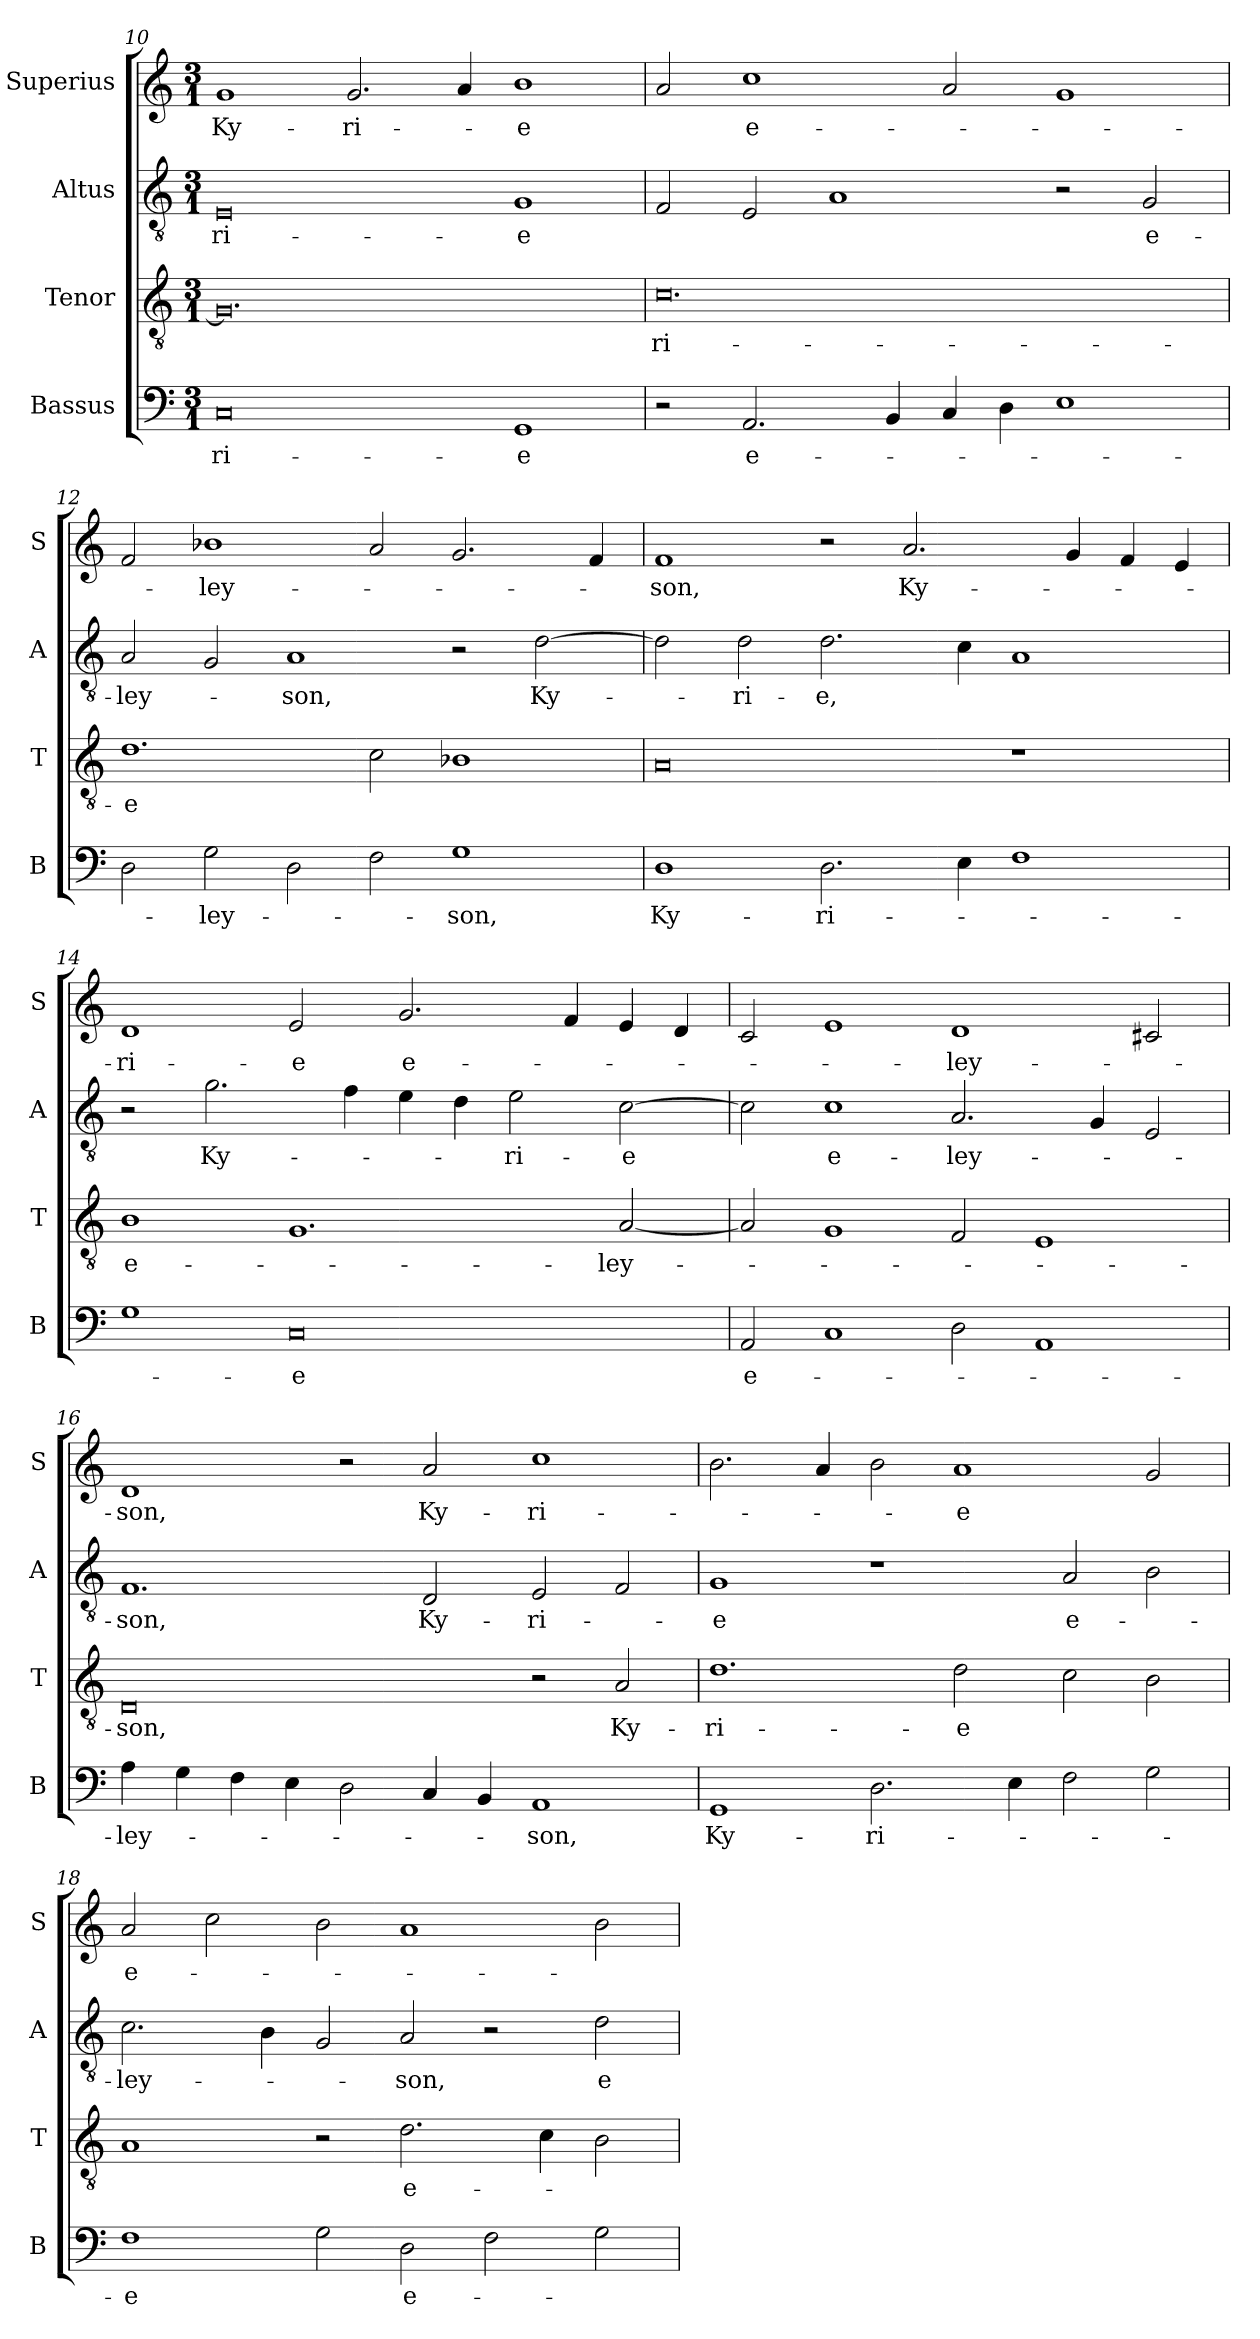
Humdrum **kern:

**kern	**text	**kern	**text	**kern	**text	**kern	**text
*part4	*part4	*part3	*part3	*part2	*part2	*part1	*part1
*staff4	*staff4	*staff3	*staff3	*staff2	*staff2	*staff1	*staff1
*I"Bassus	*	*I"Tenor	*	*I"Altus	*	*I"Superius	*
*I'B	*	*I'T	*	*I'A	*	*I'S	*
*clefF4	*	*clefGv2	*	*clefGv2	*	*clefG2	*
*k[]	*	*k[]	*	*k[]	*	*k[]	*
*M3/1	*	*M3/1	*	*M3/1	*	*M3/1	*
=10	=10	=10	=10	=10	=10	=10	=10
!	!LO:LY:i	!	!	!	!LO:LY:i	!	!LO:LY:i
0C	-ri-	0.G]	.	0E	-ri-	1g	Ky-
!	!	!	!	!	!	!	!LO:LY:i
.	.	.	.	.	.	2.g	-ri-
.	.	.	.	.	.	4a	.
!	!LO:LY:i	!	!	!	!LO:LY:i	!	!LO:LY:i
1GG	-e	.	.	1G	-e	1b	-e
=11	=11	=11	=11	=11	=11	=11	=11
!	!	!	!LO:LY:i	!	!	!	!
2r	.	0.c	-ri-	2F	.	2a	.
!	!LO:LY:i	!	!	!	!	!	!LO:LY:i
2.AA	e-	.	.	2E	.	1cc	e-
.	.	.	.	1A	.	.	.
4BB	.	.	.	.	.	.	.
4C	.	.	.	.	.	2a	.
4D	.	.	.	.	.	.	.
1E	.	.	.	2r	.	1g	.
!	!	!	!	!	!LO:LY:i	!	!
.	.	.	.	2G	e-	.	.
=12	=12	=12	=12	=12	=12	=12	=12
!	!	!	!LO:LY:i	!	!LO:LY:i	!	!
2D	.	1.d	-e	2A	-ley-	2f	.
!	!LO:LY:i	!	!	!	!	!	!LO:LY:i
2G	-ley-	.	.	2G	.	1b-X	-ley-
!	!	!	!	!	!LO:LY:i	!	!
2D	.	.	.	1A	-son,	.	.
2F	.	2c	.	.	.	2a	.
!	!LO:LY:i	!	!	!	!	!	!
1G	-son,	1B-i	.	2r	.	2.g	.
!	!	!	!	!	!LO:LY:i	!	!
.	.	.	.	[2d	Ky-	.	.
.	.	.	.	.	.	4f	.
=13	=13	=13	=13	=13	=13	=13	=13
!	!LO:LY:i	!	!	!	!	!	!LO:LY:i
1D	Ky-	0A	.	2d]	.	1f	-son,
!	!	!	!	!	!LO:LY:i	!	!
.	.	.	.	2d	-ri-	.	.
!	!LO:LY:i	!	!	!	!LO:LY:i	!	!
2.D	-ri-	.	.	2.d	-e,	2r	.
!	!	!	!	!	!	!	!LO:LY:i
.	.	.	.	.	.	2.a	Ky-
4E	.	.	.	4c	.	.	.
1F	.	1r	.	1A	.	.	.
.	.	.	.	.	.	4g	.
.	.	.	.	.	.	4f	.
.	.	.	.	.	.	4e	.
=14	=14	=14	=14	=14	=14	=14	=14
!	!	!	!LO:LY:i	!	!	!	!LO:LY:i
1G	.	1B	e-	2r	.	1d	-ri-
!	!	!	!	!	!LO:LY:i	!	!
.	.	.	.	2.g	Ky-	.	.
!	!LO:LY:i	!	!	!	!	!	!LO:LY:i
0C	-e	1.G	.	.	.	2e	-e
.	.	.	.	4f	.	.	.
!	!	!	!	!	!	!	!LO:LY:i
.	.	.	.	4e	.	2.g	e-
.	.	.	.	4d	.	.	.
!	!	!	!	!	!LO:LY:i	!	!
.	.	.	.	2e	-ri-	.	.
.	.	.	.	.	.	4f	.
!	!	!	!LO:LY:i	!	!LO:LY:i	!	!
.	.	[2A	-ley-	[2c	-e	4e	.
.	.	.	.	.	.	4d	.
=15	=15	=15	=15	=15	=15	=15	=15
!	!LO:LY:i	!	!	!	!	!	!
2AA	e-	2A]	.	2c]	.	2c	.
!	!	!	!	!	!LO:LY:i	!	!
1C	.	1G	.	1c	e-	1e	.
!	!	!	!	!	!LO:LY:i	!	!LO:LY:i
2D	.	2F	.	2.A	-ley-	1d	-ley-
1AA	.	1E	.	.	.	.	.
.	.	.	.	4G	.	.	.
.	.	.	.	2E	.	2c#X	.
=16	=16	=16	=16	=16	=16	=16	=16
!	!LO:LY:i	!	!LO:LY:i	!	!LO:LY:i	!	!LO:LY:i
4A	-ley-	0D	-son,	1.F	-son,	1d	-son,
4G	.	.	.	.	.	.	.
4F	.	.	.	.	.	.	.
4E	.	.	.	.	.	.	.
2D	.	.	.	.	.	2r	.
!	!	!	!	!	!LO:LY:i	!	!LO:LY:i
4C	.	.	.	2D	Ky-	2a	Ky-
4BB	.	.	.	.	.	.	.
!	!LO:LY:i	!	!	!	!LO:LY:i	!	!LO:LY:i
1AA	-son,	2r	.	2E	-ri-	1cc	-ri-
!	!	!	!LO:LY:i	!	!	!	!
.	.	2A	Ky-	2F	.	.	.
=17	=17	=17	=17	=17	=17	=17	=17
!	!LO:LY:i	!	!LO:LY:i	!	!LO:LY:i	!	!
1GG	Ky-	1.d	-ri-	1G	-e	2.b	.
.	.	.	.	.	.	4a	.
!	!LO:LY:i	!	!	!	!	!	!
2.D	-ri-	.	.	1r	.	2b	.
!	!	!	!LO:LY:i	!	!	!	!LO:LY:i
.	.	2d	-e	.	.	1a	-e
4E	.	.	.	.	.	.	.
!	!	!	!	!	!LO:LY:i	!	!
2F	.	2c	.	2A	e-	.	.
2G	.	2B	.	2B	.	2g	.
=18	=18	=18	=18	=18	=18	=18	=18
!	!LO:LY:i	!	!	!	!LO:LY:i	!	!LO:LY:i
1F	-e	1A	.	2.c	-ley-	2a	e-
.	.	.	.	.	.	2cc	.
.	.	.	.	4B	.	.	.
2G	.	2r	.	2G	.	2b	.
!	!	!	!LO:LY:i	!	!LO:LY:i	!	!
2D	e-	2.d	e-	2A	-son,	1a	.
2F	.	.	.	2r	.	.	.
.	.	4c	.	.	.	.	.
2G	.	2B	.	2d	e-	2b	.
=	=	=	=	=	=	=	=
*-	*-	*-	*-	*-	*-	*-	*-
